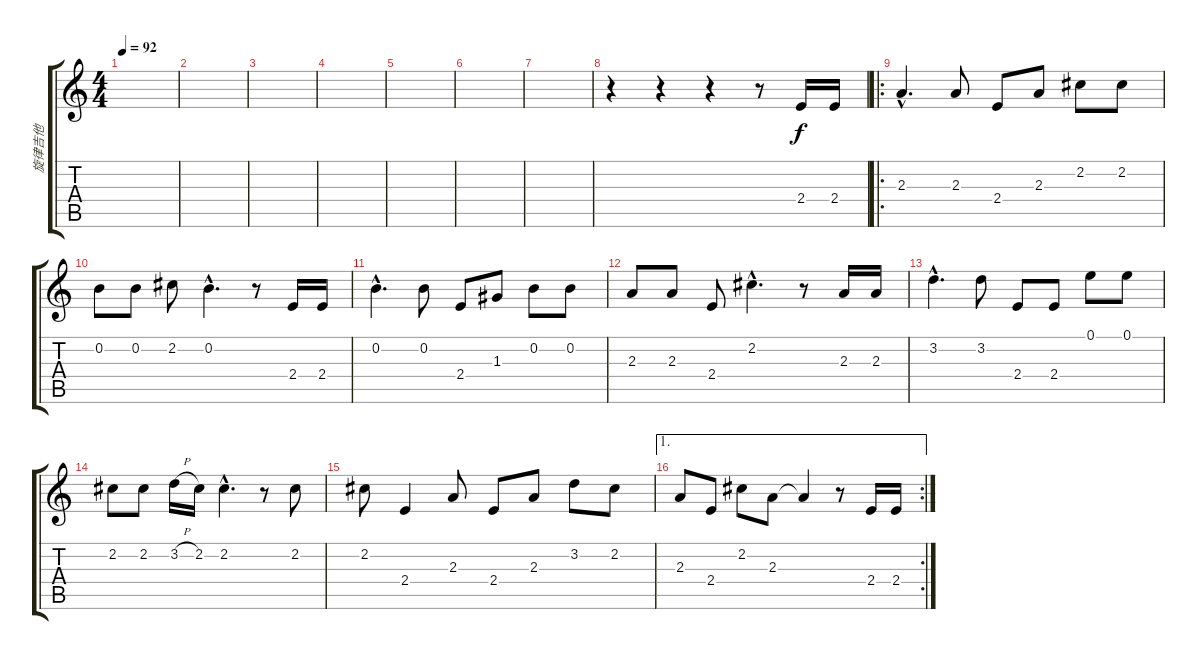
\track ("旋律吉他" "旋律吉他") {instrument acousticguitarnylon}
\staff {score tabs}
\tuning (E4 B3 G3 D3 A2 E2) {hide}
\ts (4 4)
\tempo 92
\clef g2
\ks c
|
|
|
|
|
|
|
r.4 r.4 r.4 r.8 2.4.16 2.4.16 |
\ro
2.3{hac}.4{d} 2.3.8 2.4.8 2.3.8 2.2.8 2.2.8 |
0.2.8 0.2.8 2.2.8 0.2{hac}.4{d} r.8 2.4.16 2.4.16 |
0.2{hac}.4{d} 0.2.8 2.4.8 1.3.8 0.2.8 0.2.8 |
2.3.8 2.3.8 2.4.8 2.2{hac}.4{d} r.8 2.3.16 2.3.16 |
3.2{hac}.4{d} 3.2.8 2.4.8 2.4.8 0.1.8 0.1.8 |
2.2.8 2.2.8 3.2{h}.16 2.2.16 2.2{hac}.4{d} r.8 2.2.8 |
2.2.8 2.4.4 2.3.8 2.4.8 2.3.8 3.2.8 2.2.8 |
\ae 1
\rc 2
2.3.8 2.4.8 2.2.8 2.3.8 2.3{t}.4 r.8 2.4.16 2.4.16
